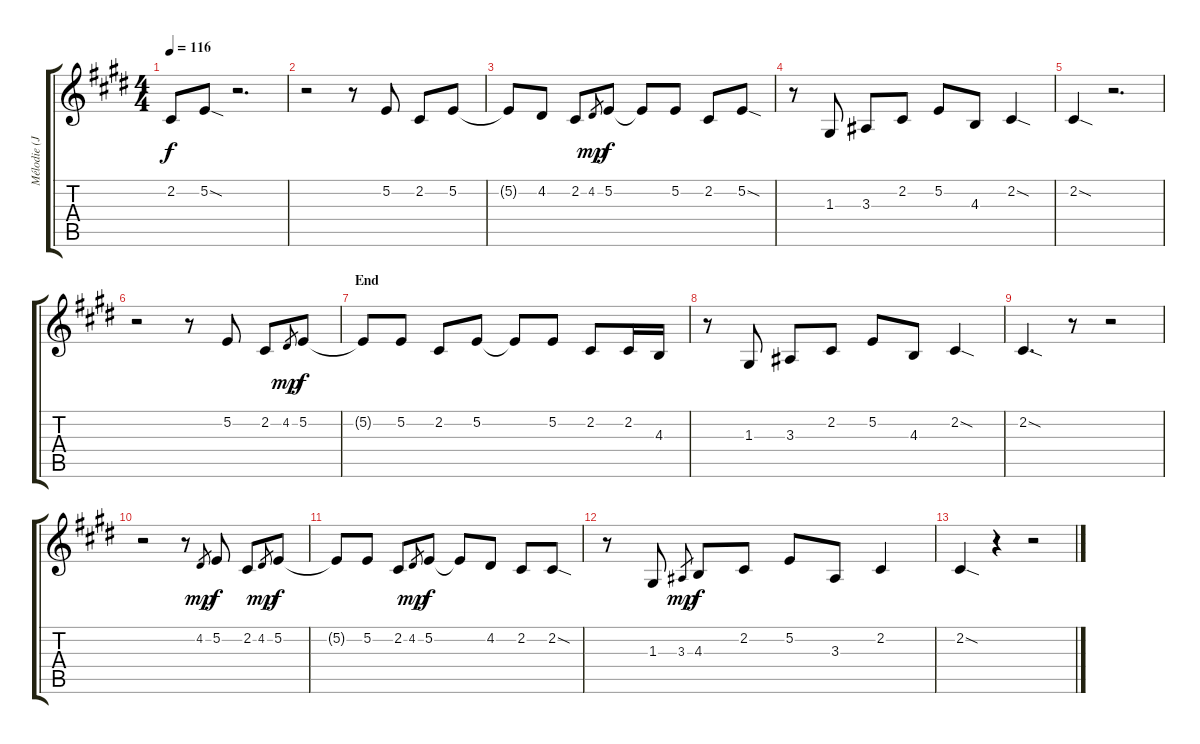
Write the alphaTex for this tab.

\track ("Mélodie (Jeff)" "Mélodie (J") {instrument lead6voice}
\staff {score tabs}
\tuning (E4 B3 G3 D3 A2 E2) {hide}
\ts (4 4)
\tempo 116
\clef g2
\ks e
2.2{t}.8{dy f} 5.2{sod}.8 r.2{d} |
r.2 r.8 5.2.8 2.2.8 5.2.8 |
5.2{t}.8 4.2.8 2.2.8 4.2.8{gr dy mp} 5.2.8{dy f} 5.2{t}.8 5.2.8 2.2.8 5.2{sod}.8 |
r.8 1.3.8 3.3.8 2.2.8 5.2.8 4.3.8 2.2{sod}.4 |
2.2{sod}.4 r.2{d} |
r.2 r.8 5.2.8 2.2.8 4.2.8{gr dy mp} 5.2.8{dy f} |
\section ("" "End")
5.2{t}.8 5.2.8 2.2.8 5.2.8 5.2{t}.8 5.2.8 2.2.8 2.2.16 4.3.16 |
r.8 1.3.8 3.3.8 2.2.8 5.2.8 4.3.8 2.2{sod}.4 |
2.2{sod}.4{d} r.8 r.2 |
r.2 r.8 4.2.8{gr dy mp} 5.2.8{dy f} 2.2.8 4.2.8{gr dy mp} 5.2.8{dy f} |
5.2{t}.8 5.2.8 2.2.8 4.2.8{gr dy mp} 5.2.8{dy f} 5.2{t}.8 4.2.8 2.2.8 2.2{sod}.8 |
r.8 1.3.8 3.3.8{gr dy mp} 4.3.8{dy f} 2.2.8 5.2.8 3.3.8 2.2.4 |
2.2{sod}.4 r.4 r.2
